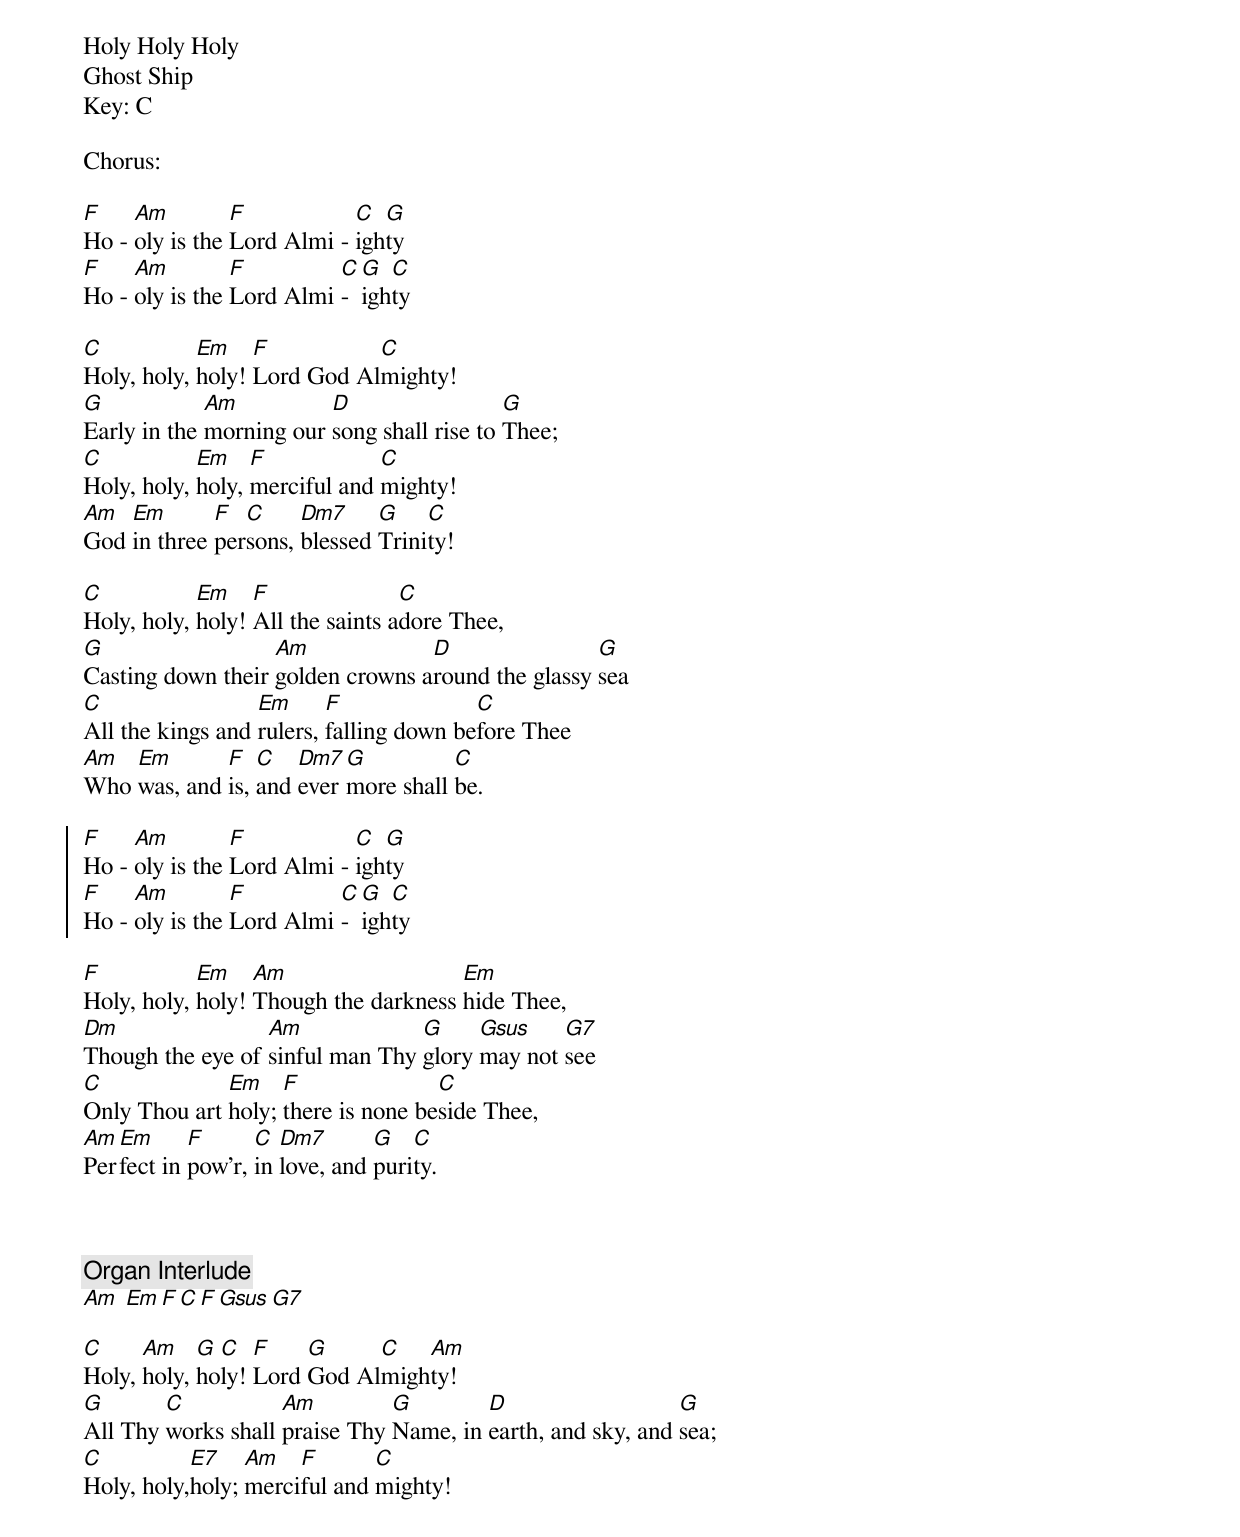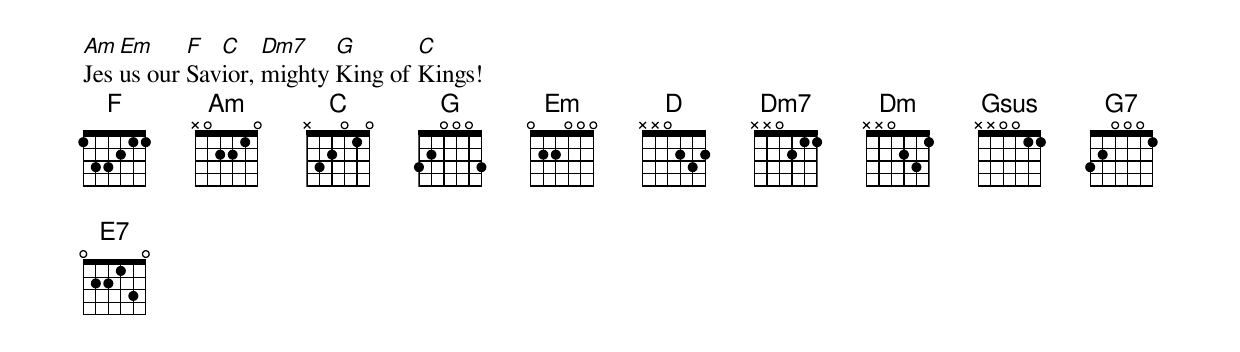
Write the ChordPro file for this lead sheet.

Holy Holy Holy
Ghost Ship
Key: C

Chorus:

[F]Ho - [Am]oly is the [F]Lord Almi - [C]igh[G]ty
[F]Ho - [Am]oly is the [F]Lord Almi [C]- [G]igh[C]ty
{end_of_chorus}

{start_of_verse}
[C]Holy, holy, [Em]holy! [F]Lord God Al[C]mighty!
[G]Early in the [Am]morning our [D]song shall rise to [G]Thee;
[C]Holy, holy, [Em]holy, [F]merciful and [C]mighty!
[Am]God [Em]in three [F]per[C]sons, [Dm7]blessed [G]Trini[C]ty!
{end_of_verse}

{start_of_verse}
[C]Holy, holy, [Em]holy! [F]All the saints a[C]dore Thee,
[G]Casting down their [Am]golden crowns a[D]round the glassy [G]sea
[C]All the kings and [Em]rulers, [F]falling down be[C]fore Thee
[Am]Who [Em]was, and [F]is, [C]and [Dm7]ever[G]more shall [C]be.
{end_of_verse}

{start_of_chorus}
[F]Ho - [Am]oly is the [F]Lord Almi - [C]igh[G]ty
[F]Ho - [Am]oly is the [F]Lord Almi [C]- [G]igh[C]ty
{end_of_chorus}

{start_of_verse}
[F]Holy, holy, [Em]holy! [Am]Though the darkness [Em]hide Thee,
[Dm]Though the eye of [Am]sinful man Thy [G]glory [Gsus]may not [G7]see
[C]Only Thou art [Em]holy; [F]there is none be[C]side Thee,
[Am]Per[Em]fect in [F]pow’r, [C]in [Dm7]love, and [G]puri[C]ty.
{end_of_verse}



{comment: Organ Interlude}
[Am] [Em][F][C][F][Gsus][G7]

{start_of_verse}
[C]Holy, [Am]holy, [G]ho[C]ly! [F]Lord [G]God Al[C]migh[Am]ty!
[G]All Thy [C]works shall [Am]praise Thy [G]Name, in [D]earth, and sky, and [G]sea;
[C]Holy, holy,[E7]holy; [Am]merci[F]ful and [C]mighty!
[Am]Jes[Em]us our [F]Sav[C]ior, [Dm7]mighty [G]King of [C]Kings!
{end_of_verse}
